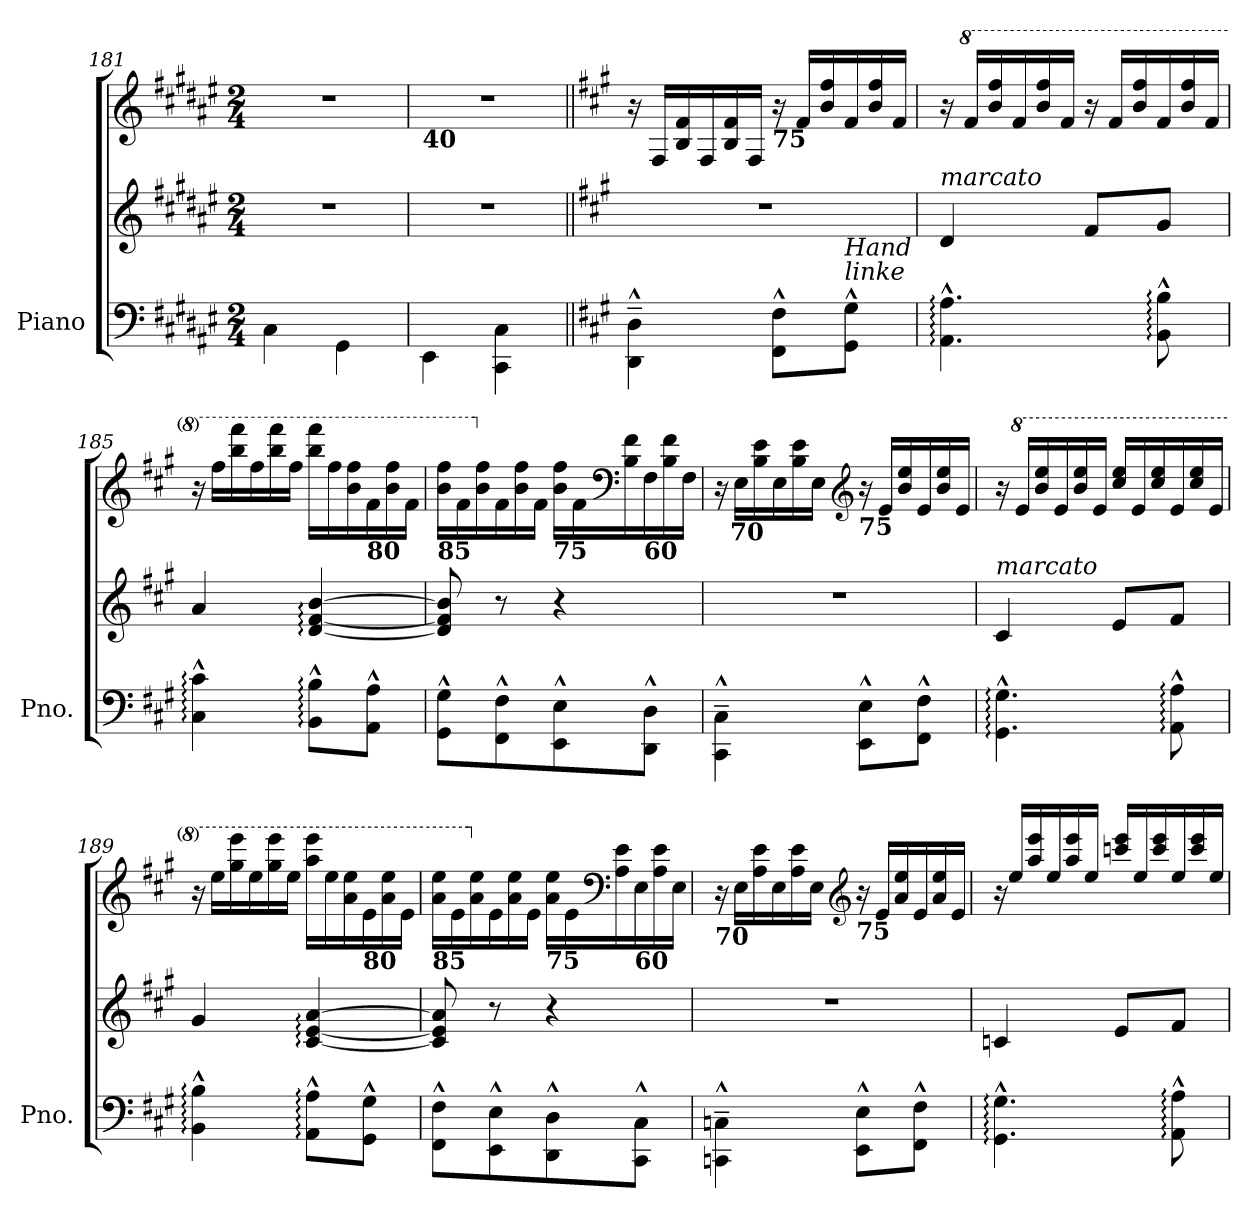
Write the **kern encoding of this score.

**kern	**kern	**kern	**dynam
*part1	*part1	*part1	*part1
*staff3	*staff2	*staff1	*staff1/2/3
*I"Piano	*	*	*
*I'Pno.	*	*	*
*clefF4	*clefG2	*clefG2	*
*k[f#c#g#d#a#e#]	*k[f#c#g#d#a#e#]	*k[f#c#g#d#a#e#]	*
*M2/4	*M2/4	*M2/4	*
=181	=181	=181	=181
4C#\	2r	2r	.
4GG#\	.	.	.
=182	=182	=182	=182
!	!	!LO:TX:b:B:t=40	!
4EE#\	2r	2r	.
4CC#\ 4C#\	.	.	.
!!LO:LB:g=z
=183||	=183||	=183||	=183||
*k[f#c#g#]	*k[f#c#g#]	*k[f#c#g#]	*
*	*	*Xtuplet	*
!	!	!	!LO:DY:b=3
4DD\~^^ 4D\~^^	2r	24r	other-dynamics
.	.	24F#/LL	.
.	.	24B/ 24f#/	.
.	.	24F#/	.
.	.	24B/ 24f#/	.
.	.	24F#/JJ	.
!	!	!LO:TX:b:B:t=75	!
8FF#\^^ 8F#\^^L	.	24r	.
.	.	24f#/LL	.
.	.	24b/ 24ff#/	.
!LO:TX:a:i:t=linke	!	!	!
!LO:TX:a:i:t=Hand	!	!	!
8GG#\^^ 8G#\^^J	.	24f#/	.
.	.	24b/ 24ff#/	.
.	.	24f#/JJ	.
=184	=184	=184	=184
!	!LO:TX:a:i:t=marcato	!	!
4.AA\:^^ 4.A\:^^	4d:/	24r	.
*	*	*8va	*
.	.	24ff#/LL	.
.	.	24bb/ 24fff#/	.
.	.	24ff#/	.
.	.	24bb/ 24fff#/	.
.	.	24ff#/JJ	.
.	8f#/L	24r	.
.	.	24ff#/LL	.
.	.	24bb/ 24fff#/	.
8BB\:^^ 8B\:^^	8g#:/J	24ff#/	.
.	.	24bb/ 24fff#/	.
.	.	24ff#/JJ	.
=185	=185	=185	=185
4C#\:^^ 4c#\:^^	4a:/	24r	.
.	.	24fff#\LL	.
.	.	24bbb\ 24ffff#\	.
.	.	24fff#\	.
.	.	24bbb\ 24ffff#\	.
.	.	24fff#\JJ	.
8BB\:^^ 8B\:^^L	[4d/: [4f#/: [4b/:	24bbb\ 24ffff#\LL	.
.	.	24fff#\	.
.	.	24bb\ 24fff#\	.
!	!	!LO:TX:b:B:t=80	!
8AA\^^ 8A\^^J	.	24ff#\	.
.	.	24bb\ 24fff#\	.
.	.	24ff#\JJ	.
=186	=186	=186	=186
!	!	!LO:TX:b:B:t=85	!
8GG#\^^ 8G#\^^L	8d/] 8f#/] 8b/]	24bb\ 24fff#\LL	.
.	.	24ff#\	.
*	*	*X8va	*
.	.	24b\ 24ff#\	.
8FF#\^^ 8F#\^^	8r	24f#\	.
.	.	24b\ 24ff#\	.
.	.	24f#\JJ	.
!	!	!LO:TX:b:B:t=75	!
8EE\^^ 8E\^^	4r	24b\ 24ff#\LL	.
.	.	24f#\	.
*	*	*clefF4	*
.	.	24B\ 24f#\	.
!	!	!LO:TX:b:B:t=60	!
8DD\^^ 8D\^^J	.	24F#\	.
.	.	24B\ 24f#\	.
.	.	24F#\JJ	.
!!LO:LB:g=z
=187	=187	=187	=187
4CC#\~^^ 4C#\~^^	2r	24r	.
!	!	!LO:TX:b:B:t=70	!
.	.	24E\LL	.
.	.	24B\ 24e\	.
.	.	24E\	.
.	.	24B\ 24e\	.
.	.	24E\JJ	.
*	*	*clefG2	*
!	!	!LO:TX:b:B:t=75	!
8EE\^^ 8E\^^L	.	24r	.
.	.	24e/LL	.
.	.	24b/ 24ee/	.
8FF#\^^ 8F#\^^J	.	24e/	.
.	.	24b/ 24ee/	.
.	.	24e/JJ	.
=188	=188	=188	=188
!	!LO:TX:a:i:t=marcato	!	!
4.GG#\:^^ 4.G#\:^^	4c#:/	24r	.
*	*	*8va	*
.	.	24ee/LL	.
.	.	24bb/ 24eee/	.
.	.	24ee/	.
.	.	24bb/ 24eee/	.
.	.	24ee/JJ	.
.	8e/L	24ccc#/ 24eee/LL	.
.	.	24ee/	.
.	.	24ccc#/ 24eee/	.
8AA\:^^ 8A\:^^	8f#:/J	24ee/	.
.	.	24ccc#/ 24eee/	.
.	.	24ee/JJ	.
=189	=189	=189	=189
4BB\:^^ 4B\:^^	4g#:/	24r	.
.	.	24eee\LL	.
.	.	24ggg#\ 24eeee\	.
.	.	24eee\	.
.	.	24ggg#\ 24eeee\	.
.	.	24eee\JJ	.
8AA\:^^ 8A\:^^L	[4c#/: [4e/: [4a/:	24aaa\ 24eeee\LL	.
.	.	24eee\	.
.	.	24aa\ 24eee\	.
!	!	!LO:TX:b:B:t=80	!
8GG#\^^ 8G#\^^J	.	24ee\	.
.	.	24aa\ 24eee\	.
.	.	24ee\JJ	.
=190	=190	=190	=190
!	!	!LO:TX:b:B:t=85	!
8FF#\^^ 8F#\^^L	8c#/] 8e/] 8a/]	24aa\ 24eee\LL	.
.	.	24ee\	.
*	*	*X8va	*
.	.	24a\ 24ee\	.
8EE\^^ 8E\^^	8r	24e\	.
.	.	24a\ 24ee\	.
.	.	24e\JJ	.
!	!	!LO:TX:b:B:t=75	!
8DD\^^ 8D\^^	4r	24a\ 24ee\LL	.
.	.	24e\	.
*	*	*clefF4	*
.	.	24A\ 24e\	.
!	!	!LO:TX:b:B:t=60	!
8CC#\^^ 8C#\^^J	.	24E\	.
.	.	24A\ 24e\	.
.	.	24E\JJ	.
!!LO:PB:g=z
=191	=191	=191	=191
!	!	!LO:TX:b:B:t=70	!
4CCn\~^^ 4Cn\~^^	2r	24r	.
.	.	24E\LL	.
.	.	24A\ 24e\	.
.	.	24E\	.
.	.	24A\ 24e\	.
.	.	24E\JJ	.
*	*	*clefG2	*
!	!	!LO:TX:b:B:t=75	!
8EE\^^ 8E\^^L	.	24r	.
.	.	24e/LL	.
.	.	24a/ 24ee/	.
8FF#\^^ 8F#\^^J	.	24e/	.
.	.	24a/ 24ee/	.
.	.	24e/JJ	.
=192	=192	=192	=192
4.GG#\:^^ 4.G#\:^^	4cn:/	24r	.
.	.	24ee/LL	.
.	.	24aa/ 24eee/	.
.	.	24ee/	.
.	.	24aa/ 24eee/	.
.	.	24ee/JJ	.
.	8e/L	24cccn/ 24eee/LL	.
.	.	24ee/	.
.	.	24ccc/ 24eee/	.
8AA\:^^ 8A\:^^	8f#:/J	24ee/	.
.	.	24ccc/ 24eee/	.
.	.	24ee/JJ	.
=	=	=	=
*-	*-	*-	*-
